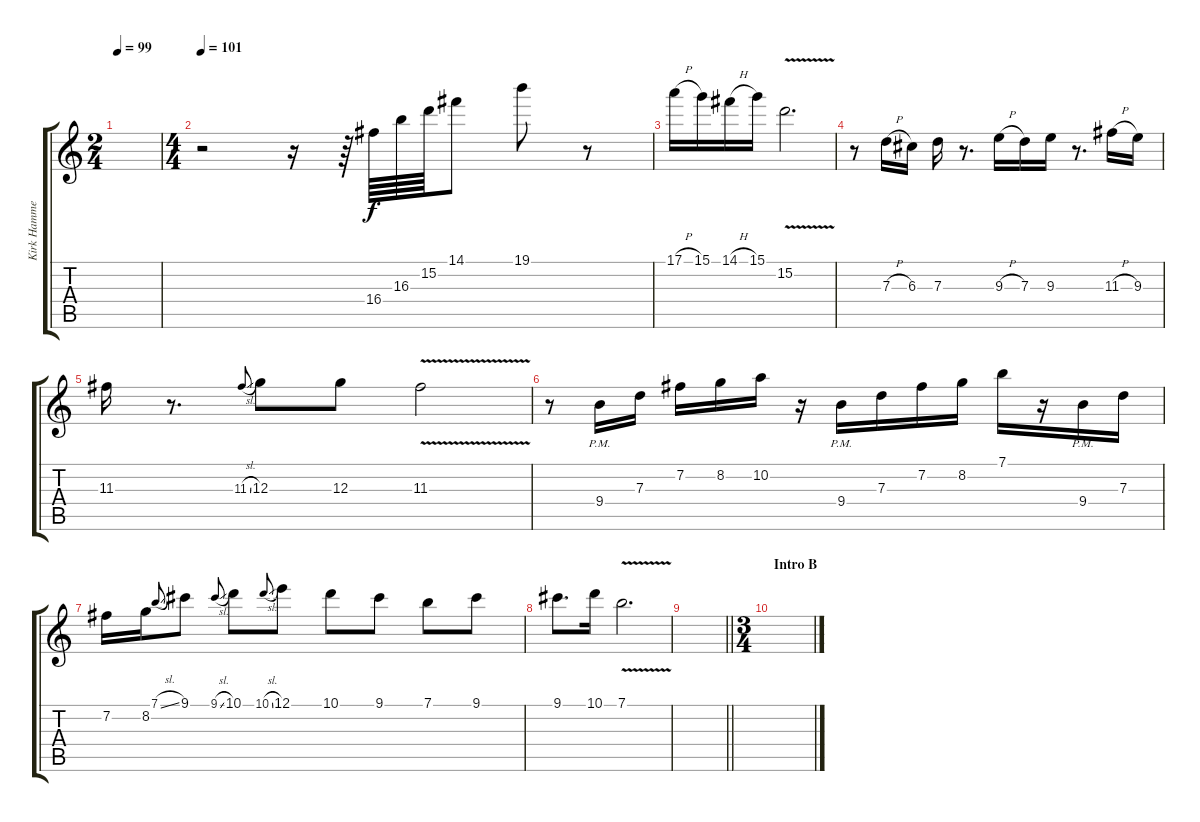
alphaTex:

\track ("Kirk Hammett (Lead)" "Kirk Hamme") {instrument distortionguitar}
\staff {score tabs}
\tuning (E4 B3 G3 D3 A2 E2) {hide}
\ts (2 4)
\tempo 99
\clef g2
\ks c
|
\ts (4 4)
\tempo 101
r.2 r.16 r.64 16.4.64 16.3.64 15.2.64 14.1.8 19.1.8 r.8 |
17.1{h}.16 15.1.16 14.1{h}.16 15.1.16 15.2{v}.2{d} |
r.8 7.3{h}.16 6.3.16 7.3.16 r.8{d} 9.3{h}.16 7.3.16 9.3.16 r.8{d} 11.3{h}.16 9.3.16 |
11.3.16 r.8{d} 11.3{sl}.8{gr onbeat} 12.3.8 12.3.8 11.3{v}.2 |
r.8 9.4{pm}.16 7.3.16 7.2.16 8.2.16 10.2.16 r.16 9.4{pm}.16 7.3.16 7.2.16 8.2.16 7.1.16 r.16 9.4{pm}.16 7.3.16 |
7.2.16 8.2.16 7.1{sl}.8{gr onbeat} 9.1.8 9.1{sl}.8{gr onbeat} 10.1.8 10.1{sl}.8{gr onbeat} 12.1.8 10.1.8 9.1.8 7.1.8 9.1.8 |
9.1.8{d} 10.1.16 7.1{v}.2{d} |
\barLineRight lightlight
|
\ts (3 4)
\section ("" "Intro B")
